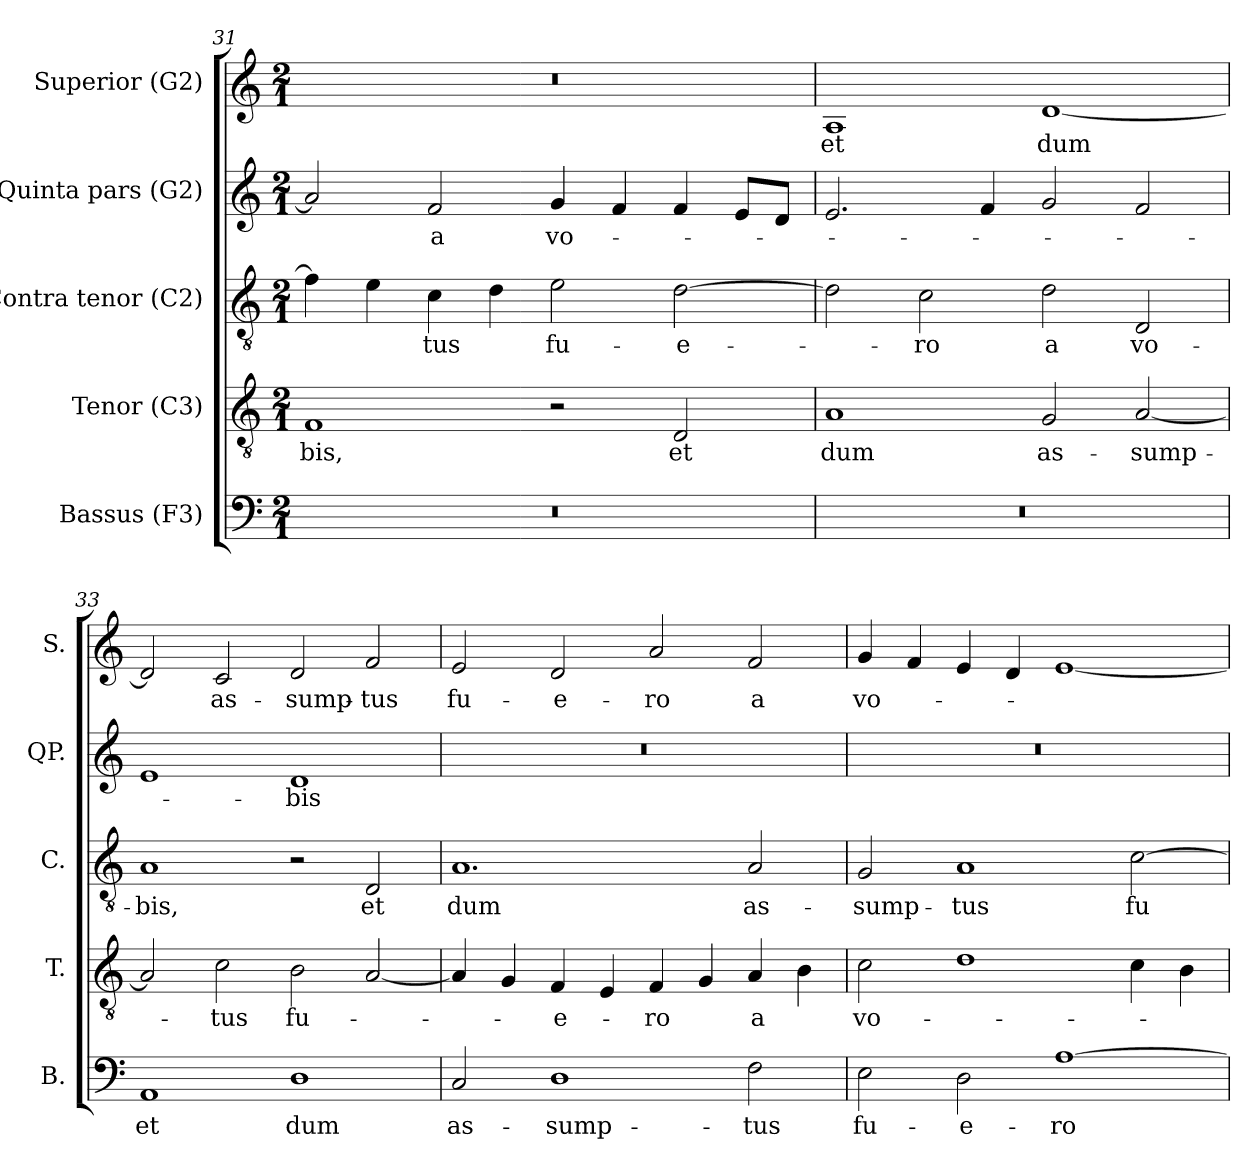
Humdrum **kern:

**kern	**text	**kern	**text	**kern	**text	**kern	**text	**kern	**text
*part5	*part5	*part4	*part4	*part3	*part3	*part2	*part2	*part1	*part1
*staff5	*staff5	*staff4	*staff4	*staff3	*staff3	*staff2	*staff2	*staff1	*staff1
*I"Bassus (F3)	*	*I"Tenor (C3)	*	*I"Contra tenor (C2)	*	*I"Quinta pars (G2)	*	*I"Superior (G2)	*
*I'B.	*	*I'T.	*	*I'C.	*	*I'QP.	*	*I'S.	*
*clefF4	*	*clefGv2	*	*clefGv2	*	*clefG2	*	*clefG2	*
*	*	*ITrd7c12	*	*ITrd7c12	*	*ITrd7c12	*	*	*
*k[]	*	*k[]	*	*k[]	*	*k[]	*	*k[]	*
*C:	*	*C:	*	*C:	*	*C:	*	*C:	*
*M2/1	*	*M2/1	*	*M2/1	*	*M2/1	*	*M2/1	*
=31	=31	=31	=31	=31	=31	=31	=31	=31	=31
!LO:N:vis=1	!	!	!	!	!	!	!	!	!
!	!	!	!LO:LY:b:color=#000000	!	!	!	!	!LO:N:vis=1	!
0r	.	1FFi	-bis,	4Fi\]	.	2Ai/]	.	0r	.
.	.	.	.	4Ei\	.	.	.	.	.
!	!	!	!	!	!LO:LY:b:color=#000000	!	!	!	!
!	!	!	!	!	!	!	!LO:LY:b:color=#000000	!	!
.	.	.	.	4Ci\	-tus	2Fi/	a	.	.
.	.	.	.	4Di\	.	.	.	.	.
!	!	!	!	!	!LO:LY:b:color=#000000	!	!	!	!
!	!	!	!	!	!	!	!LO:LY:b:color=#000000	!	!
.	.	2r	.	2Ei\	fu-	4Gi/	vo-	.	.
.	.	.	.	.	.	4Fi/	.	.	.
!	!	!	!LO:LY:b:color=#000000	!	!	!	!	!	!
!	!	!	!	!	!LO:LY:b:color=#000000	!	!	!	!
.	.	2DDi/	et	[2Di\	-e-	4Fi/	.	.	.
.	.	.	.	.	.	8Ei/L	.	.	.
.	.	.	.	.	.	8Di/J	.	.	.
=32	=32	=32	=32	=32	=32	=32	=32	=32	=32
!LO:N:vis=1	!	!	!	!	!	!	!	!	!
!	!	!	!LO:LY:b:color=#000000	!	!	!	!	!	!
!	!	!	!	!	!	!	!	!	!LO:LY:b:color=#000000
0r	.	1AAi	dum	2Di\]	.	2.Ei/	.	1Ai	et
!	!	!	!	!	!LO:LY:b:color=#000000	!	!	!	!
.	.	.	.	2Ci\	-ro	.	.	.	.
.	.	.	.	.	.	4Fi/	.	.	.
!	!	!	!LO:LY:b:color=#000000	!	!	!	!	!	!
!	!	!	!	!	!LO:LY:b:color=#000000	!	!	!	!
!	!	!	!	!	!	!	!	!	!LO:LY:b:color=#000000
.	.	2GGi/	as-	2Di\	a	2Gi/	.	[1di	dum
!	!	!	!LO:LY:b:color=#000000	!	!	!	!	!	!
!	!	!	!	!	!LO:LY:b:color=#000000	!	!	!	!
.	.	[2AAi/	-sump-	2DDi/	vo-	2Fi/	.	.	.
!!LO:LB:g=z
=33	=33	=33	=33	=33	=33	=33	=33	=33	=33
!	!LO:LY:b:color=#000000	!	!	!	!	!	!	!	!
!	!	!	!	!	!LO:LY:b:color=#000000	!	!	!	!
1AAi	et	2AAi/]	.	1AAi	-bis,	1Ei	.	2di/]	.
!	!	!	!LO:LY:b:color=#000000	!	!	!	!	!	!
!	!	!	!	!	!	!	!	!	!LO:LY:b:color=#000000
.	.	2Ci\	-tus	.	.	.	.	2ci/	as-
!	!LO:LY:b:color=#000000	!	!	!	!	!	!	!	!
!	!	!	!LO:LY:b:color=#000000	!	!	!	!	!	!
!	!	!	!	!	!	!	!LO:LY:b:color=#000000	!	!
!	!	!	!	!	!	!	!	!	!LO:LY:b:color=#000000
1Di	dum	2BBi\	fu-	2r	.	1Di	-bis	2di/	-sump-
!	!	!	!	!	!LO:LY:b:color=#000000	!	!	!	!
!	!	!	!	!	!	!	!	!	!LO:LY:b:color=#000000
.	.	[2AAi/	.	2DDi/	et	.	.	2fi/	-tus
=34	=34	=34	=34	=34	=34	=34	=34	=34	=34
!	!LO:LY:b:color=#000000	!	!	!	!	!	!	!	!
!	!	!	!	!	!LO:LY:b:color=#000000	!LO:N:vis=1	!	!	!
!	!	!	!	!	!	!	!	!	!LO:LY:b:color=#000000
2Ci/	as-	4AAi/]	.	1.AAi	dum	0r	.	2ei/	fu-
.	.	4GGi/	.	.	.	.	.	.	.
!	!LO:LY:b:color=#000000	!	!	!	!	!	!	!	!
!	!	!	!LO:LY:b:color=#000000	!	!	!	!	!	!
!	!	!	!	!	!	!	!	!	!LO:LY:b:color=#000000
1Di	-sump-	4FFi/	-e-	.	.	.	.	2di/	-e-
.	.	4EEi/	.	.	.	.	.	.	.
!	!	!	!LO:LY:b:color=#000000	!	!	!	!	!	!
!	!	!	!	!	!	!	!	!	!LO:LY:b:color=#000000
.	.	4FFi/	-ro	.	.	.	.	2ai/	-ro
.	.	4GGi/	.	.	.	.	.	.	.
!	!LO:LY:b:color=#000000	!	!	!	!	!	!	!	!
!	!	!	!LO:LY:b:color=#000000	!	!	!	!	!	!
!	!	!	!	!	!LO:LY:b:color=#000000	!	!	!	!
!	!	!	!	!	!	!	!	!	!LO:LY:b:color=#000000
2Fi\	-tus	4AAi/	a	2AAi/	as-	.	.	2fi/	a
.	.	4BBi\	.	.	.	.	.	.	.
=35	=35	=35	=35	=35	=35	=35	=35	=35	=35
!	!LO:LY:b:color=#000000	!	!	!	!	!	!	!	!
!	!	!	!LO:LY:b:color=#000000	!	!	!	!	!	!
!	!	!	!	!	!LO:LY:b:color=#000000	!LO:N:vis=1	!	!	!
!	!	!	!	!	!	!	!	!	!LO:LY:b:color=#000000
2Ei\	fu-	2Ci\	vo-	2GGi/	-sump-	0r	.	4gi/	vo-
.	.	.	.	.	.	.	.	4fi/	.
!	!LO:LY:b:color=#000000	!	!	!	!	!	!	!	!
!	!	!	!	!	!LO:LY:b:color=#000000	!	!	!	!
2Di\	-e-	1Di	.	1AAi	-tus	.	.	4ei/	.
.	.	.	.	.	.	.	.	4di/	.
!	!LO:LY:b:color=#000000	!	!	!	!	!	!	!	!
[1Ai	-ro	.	.	.	.	.	.	[1ei	.
!	!	!	!	!	!LO:LY:b:color=#000000	!	!	!	!
.	.	4Ci\	.	[2Ci\	fu-	.	.	.	.
.	.	4BBi\	.	.	.	.	.	.	.
=	=	=	=	=	=	=	=	=	=
*-	*-	*-	*-	*-	*-	*-	*-	*-	*-
